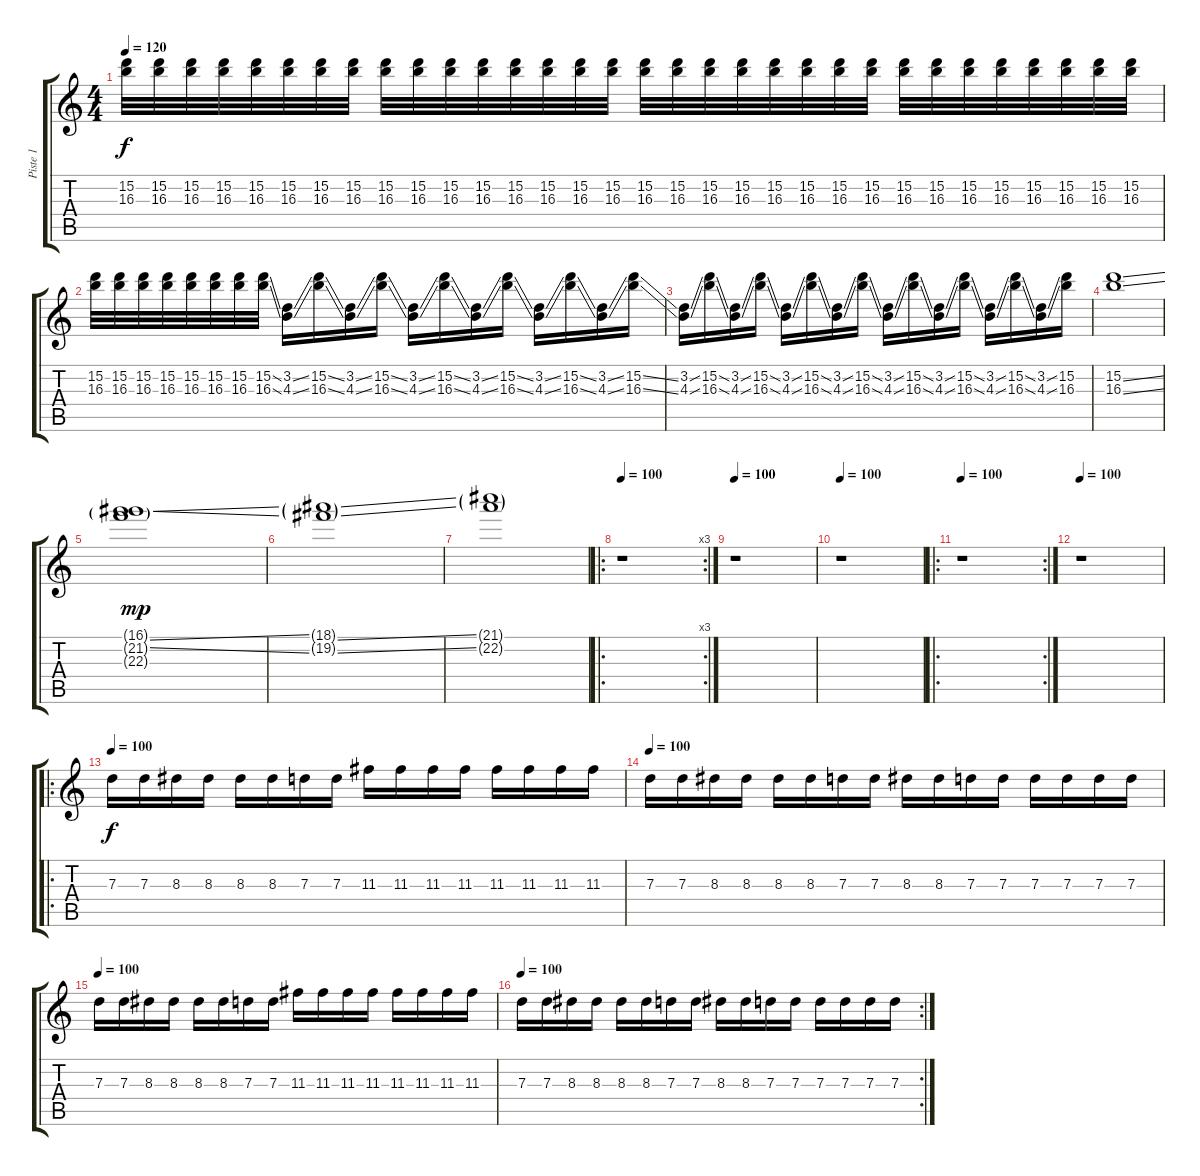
\track ("Piste 1" "Piste 1") {instrument overdrivenguitar}
\staff {score tabs}
\tuning (E4 B3 G3 D3 A2 D2) {hide}
\ts (4 4)
\tempo 120
\clef g2
\ks c
(15.2 16.3).32{dy f} (15.2 16.3).32 (15.2 16.3).32 (15.2 16.3).32 (15.2 16.3).32 (15.2 16.3).32 (15.2 16.3).32 (15.2 16.3).32 (15.2 16.3).32 (15.2 16.3).32 (15.2 16.3).32 (15.2 16.3).32 (15.2 16.3).32 (15.2 16.3).32 (15.2 16.3).32 (15.2 16.3).32 (15.2 16.3).32 (15.2 16.3).32 (15.2 16.3).32 (15.2 16.3).32 (15.2 16.3).32 (15.2 16.3).32 (15.2 16.3).32 (15.2 16.3).32 (15.2 16.3).32 (15.2 16.3).32 (15.2 16.3).32 (15.2 16.3).32 (15.2 16.3).32 (15.2 16.3).32 (15.2 16.3).32 (15.2 16.3).32 |
(15.2 16.3).32 (15.2 16.3).32 (15.2 16.3).32 (15.2 16.3).32 (15.2 16.3).32 (15.2 16.3).32 (15.2 16.3).32 (15.2{ss} 16.3{ss}).32 (3.2{ss} 4.3{ss}).16 (15.2{ss} 16.3{ss}).16 (3.2{ss} 4.3{ss}).16 (15.2{ss} 16.3{ss}).16 (3.2{ss} 4.3{ss}).16 (15.2{ss} 16.3{ss}).16 (3.2{ss} 4.3{ss}).16 (15.2{ss} 16.3{ss}).16 (3.2{ss} 4.3{ss}).16 (15.2{ss} 16.3{ss}).16 (3.2{ss} 4.3{ss}).16 (15.2{ss} 16.3{ss}).16 |
(3.2{ss} 4.3{ss}).16 (15.2{ss} 16.3{ss}).16 (3.2{ss} 4.3{ss}).16 (15.2{ss} 16.3{ss}).16 (3.2{ss} 4.3{ss}).16 (15.2{ss} 16.3{ss}).16 (3.2{ss} 4.3{ss}).16 (15.2{ss} 16.3{ss}).16 (3.2{ss} 4.3{ss}).16 (15.2{ss} 16.3{ss}).16 (3.2{ss} 4.3{ss}).16 (15.2{ss} 16.3{ss}).16 (3.2{ss} 4.3{ss}).16 (15.2{ss} 16.3{ss}).16 (3.2{ss} 4.3{ss}).16 (15.2 16.3).16 |
(15.2{ss} 16.3{ss}).1 |
(16.1{ss g} 21.2{ss g} 22.3{g}).1{dy mp} |
(18.1{ss g} 19.2{ss g}).1 |
(21.1{g} 22.2{g}).1 |
\ro
\rc 3
\tempo 100
r.1 |
\tempo 100
r.1 |
\tempo 100
r.1 |
\ro
\rc 2
\tempo 100
r.1 |
\tempo 100
r.1 |
\ro
\tempo 100
7.3.16{dy f} 7.3.16 8.3.16 8.3.16 8.3.16 8.3.16 7.3.16 7.3.16 11.3.16 11.3.16 11.3.16 11.3.16 11.3.16 11.3.16 11.3.16 11.3.16 |
\tempo 100
7.3.16 7.3.16 8.3.16 8.3.16 8.3.16 8.3.16 7.3.16 7.3.16 8.3.16 8.3.16 7.3.16 7.3.16 7.3.16 7.3.16 7.3.16 7.3.16 |
\tempo 100
7.3.16 7.3.16 8.3.16 8.3.16 8.3.16 8.3.16 7.3.16 7.3.16 11.3.16 11.3.16 11.3.16 11.3.16 11.3.16 11.3.16 11.3.16 11.3.16 |
\rc 2
\tempo 100
7.3.16 7.3.16 8.3.16 8.3.16 8.3.16 8.3.16 7.3.16 7.3.16 8.3.16 8.3.16 7.3.16 7.3.16 7.3.16 7.3.16 7.3.16 7.3.16
